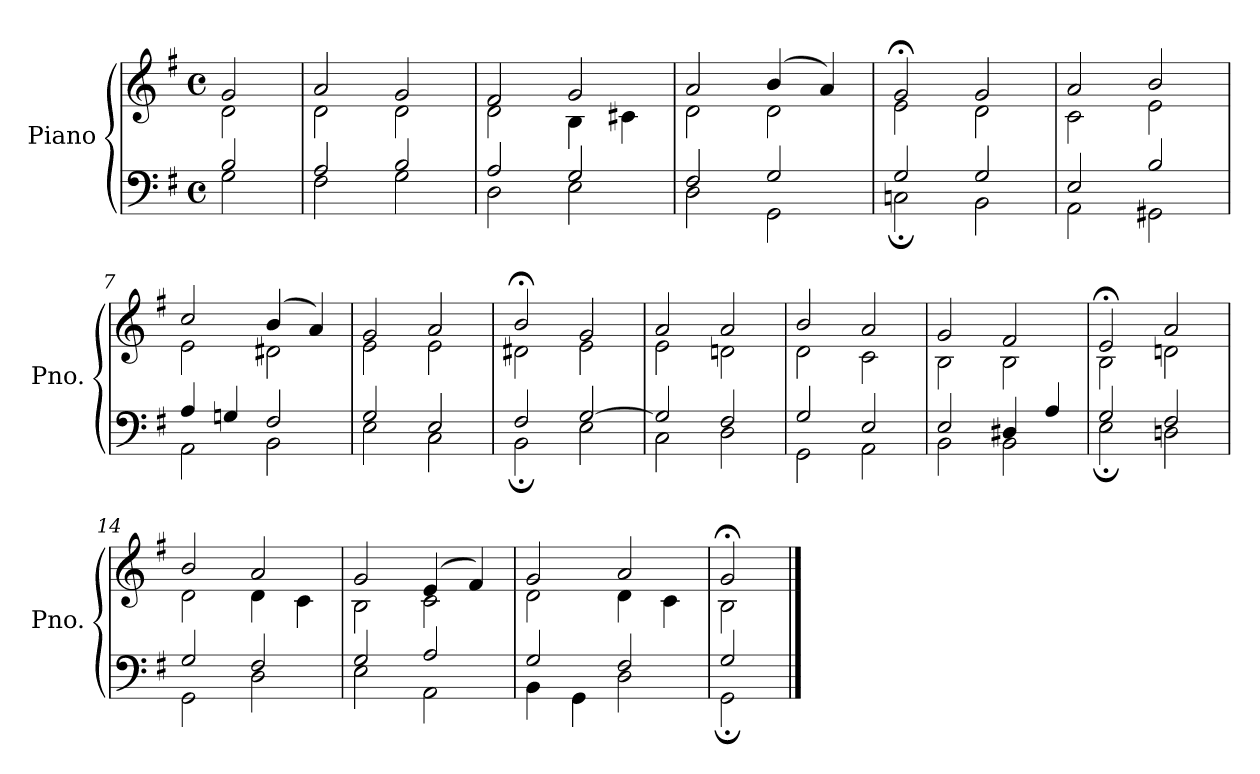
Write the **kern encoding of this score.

**kern	**kern
*part1	*part1
*staff2	*staff1
*I"Piano	*
*I'Pno.	*
*clefF4	*clefG2
*k[f#]	*k[f#]
*M4/4	*M4/4
*met(c)	*met(c)
=1	=1
*^	*^
2B/	2G\	2g/	2d\
=2	=2	=2	=2
2A/	2F#\	2a/	2d\
2B/	2G\	2g/	2d\
=3	=3	=3	=3
2A/	2D\	2f#/	2d\
2G/	2E\	2g/	4B\
.	.	.	4c#X\
=4	=4	=4	=4
2F#/	2D\	2a/	2d\
2G/	2GG\	(4b/	2d\
.	.	4a/)	.
=5	=5	=5	=5
2G/	2Cn;\	2g;</	2e\
2G/	2BB\	2g/	2d\
=6	=6	=6	=6
2E/	2AA\	2a/	2c\
2B/	2GG#X\	2b/	2e\
=7	=7	=7	=7
4A/	2AA\	2cc/	2e\
4Gn/	.	.	.
2F#/	2BB\	(4b/	2d#X\
.	.	4a/)	.
=8	=8	=8	=8
2G/	2E\	2g/	2e\
2E/	2C\	2a/	2e\
!!LO:LB:g=z	!!
=9	=9	=9	=9
2F#/	2BB;\	2b;</	2d#X\
[2G/	2E\	2g/	2e\
=10	=10	=10	=10
2G/]	2C\	2a/	2e\
2F#/	2D\	2a/	2dn\
=11	=11	=11	=11
2G/	2GG\	2b/	2d\
2E/	2AA\	2a/	2c\
=12	=12	=12	=12
2E/	2BB\	2g/	2B\
4D#X/	2BB\	2f#/	2B\
4A/	.	.	.
=13	=13	=13	=13
2G/	2E;\	2e;</	2B\
2F#/	2Dn\	2a/	2dn\
=14	=14	=14	=14
2G/	2GG\	2b/	2d\
2F#/	2D\	2a/	4d\
.	.	.	4c\
=15	=15	=15	=15
2G/	2E\	2g/	2B\
2A/	2AA\	(4e/	2c\
.	.	4f#/)	.
=16	=16	=16	=16
2G/	4BB\	2g/	2d\
.	4GG\	.	.
2F#/	2D\	2a/	4d\
.	.	.	4c\
=17	=17	=17	=17
2G/	2GG;\	2g;</	2B\
*v	*v	*	*
*	*v	*v
==	==
*-	*-
